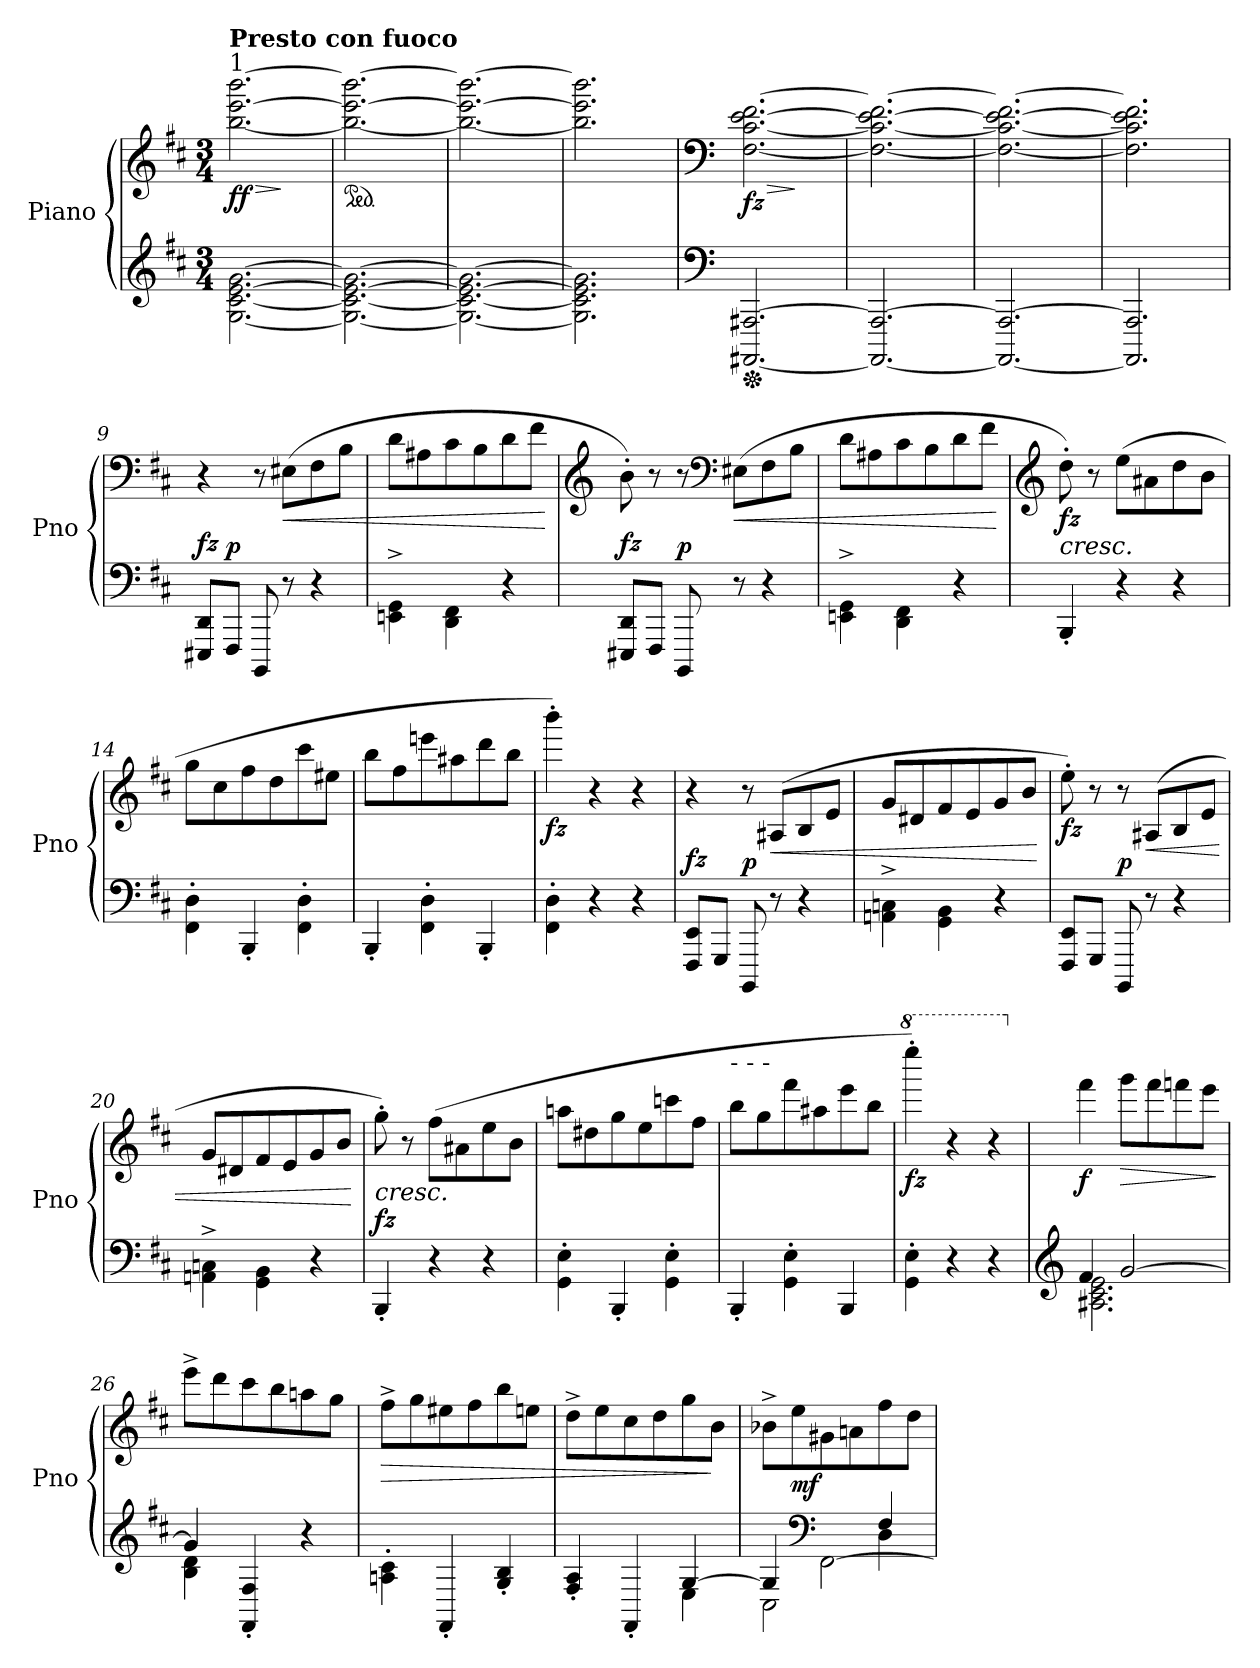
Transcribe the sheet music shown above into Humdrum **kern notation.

**kern	**kern	**dynam
*part1	*part1	*part1
*staff2	*staff1	*staff1/2
*I"Piano	*	*
*I'Pno	*	*
*clefG2	*clefG2	*
*k[f#c#]	*k[f#c#]	*
*M3/4	*M3/4	*
*8va	*	*
=1	=1	=1
!	!LO:TX:a:t=1	!
!	!LO:TX:a:B:t=Presto con fuoco	!
!	!	!LO:HP:b
!	!	!LO:DY:n=1:b
[2.g\ [2.cc#\ [2.ee\ [2.gg\	[2.bb\ [2.eee\ [2.bbb\	> ff
.	.	]
=2	=2	=2
*	*ped	*
2.g\_ 2.cc#\_ 2.ee\_ 2.gg\_	2.bb\_ 2.eee\_ 2.bbb\_	.
=3	=3	=3
2.g\_ 2.cc#\_ 2.ee\_ 2.gg\_	2.bb\_ 2.eee\_ 2.bbb\_	.
=4	=4	=4
2.g\] 2.cc#\] 2.ee\] 2.gg\]	2.bb\] 2.eee\] 2.bbb\]	.
=5	=5	=5
*clefF4	*clefF4	*
*Xped	*	*
*	*X8va	*
!	!	!LO:HP:b
!	!	!LO:DY:n=1:b
[2.AAA#X/ [2.AA#X/	[2.F#\ [2.c#\ [2.e\ [2.f#\	> fz
.	.	]
=6	=6	=6
2.AAA#/_ 2.AA#/_	2.F#\_ 2.c#\_ 2.e\_ 2.f#\_	.
=7	=7	=7
2.AAA#/_ 2.AA#/_	2.F#\_ 2.c#\_ 2.e\_ 2.f#\_	.
=8	=8	=8
2.AAA#/] 2.AA#/]	2.F#\] 2.c#\] 2.e\] 2.f#\]	.
=9	=9	=9
!	!	!LO:DY:a=2
8EE#X/ 8D/L	4r	fz
!	!	!LO:DY:a=2
8FF#/J	.	p
8BBB/	8r	.
!	!	!LO:HP:b
8r	(8E#X\L	<
4r	8F#\	.
.	8B\J	.
=10	=10	=10
4En\^ 4G\^	8d\L	.
.	8A#X\	.
4D\ 4F#\	8c#\	.
.	8B\	.
4r	8d\	.
.	8f#\J	.
.	.	[
!!LO:LB:g=z
=11	=11	=11
*	*clefG2	*
!	!	!LO:DY:a=2
8EE#X/ 8D/L	8b'\)	fz
8FF#/J	8r	.
!	!	!LO:DY:a=2
8BBB/	8r	p
*	*clefF4	*
!	!	!LO:HP:b
8r	(8E#X\L	<
4r	8F#\	.
.	8B\J	.
=12	=12	=12
4En\^ 4G\^	8d\L	.
.	8A#X\	.
4D\ 4F#\	8c#\	.
.	8B\	.
4r	8d\	.
.	8f#\J	.
.	.	[
=13	=13	=13
*	*clefG2	*
!	!	!LO:HP:b
!	!	!LO:DY:n=1:b
4BB'/	8dd'\)	< fz
.	8r	.
4r	(8ee\L	.
.	8a#X\	.
4r	8dd\	.
.	8b\J	.
=14	=14	=14
4F#\' 4d\'	8gg\L	.
.	8cc#\	.
!	!	!LO:DY:b
4BB'/	8ff#\	other-dynamics
.	8dd\	.
4F#\' 4d\'	8ccc#\	.
.	8ee#X\J	.
=15	=15	=15
4BB'/	8bb\L	.
.	8ff#\	.
4F#\' 4d\'	8eeen\	.
.	8aa#X\	.
4BB'/	8ddd\	.
.	8bb\J	.
.	.	[
=16	=16	=16
!	!	!LO:DY:b
4F#\' 4d\'	4bbb'\)	fz
4r	4r	.
4r	4r	.
!!LO:LB:g=z
=17	=17	=17
!	!	!LO:DY:a=2
8FF#/ 8E/L	4r	fz
8GG/J	.	.
!	!	!LO:DY:a=2
8BBB/	8r	p
!	!	!LO:HP:b
8r	(8A#X/L	<
4r	8B/	.
.	8e/J	.
=18	=18	=18
4An\^ 4cn\^	8g/L	.
.	8d#X/	.
4G\ 4B\	8f#/	.
.	8e/	.
4r	8g/	.
.	8b/J	.
.	.	[
=19	=19	=19
!	!	!LO:DY:b
8FF#/ 8E/L	8ee'\)	fz
8GG/J	8r	.
!	!	!LO:DY:a=2
8BBB/	8r	p
!	!	!LO:HP:b
8r	(8A#X/L	<
4r	8B/	.
.	8e/J	.
=20	=20	=20
4An\^ 4cn\^	8g/L	.
.	8d#X/	.
4G\ 4B\	8f#/	.
.	8e/	.
4r	8g/	.
.	8b/J	.
.	.	[
=21	=21	=21
!	!	!LO:HP:b
!	!	!LO:DY:n=1:a=2
4BB'/	8gg'\)	< fz
.	8r	.
4r	(8ff#\L	.
.	8a#X\	.
4r	8ee\	.
.	8b\J	.
=22	=22	=22
4G\' 4e\'	8aan\L	.
.	8dd#X\	.
!	!	!LO:DY:b
4BB'/	8gg\	other-dynamics
.	8ee\	.
4G\' 4e\'	8cccn\	.
.	8ff#\J	.
!!LO:LB:g=z
=23	=23	=23
!	!LO:TX:a:t=-       -       -	!
4BB'/	8bb\L	.
.	8gg\	.
4G\' 4e\'	8fff#\	.
.	8aa#X\	.
4BB/	8eee\	.
.	8bb\J	.
.	.	[
=24	=24	=24
*	*8va	*
!	!	!LO:DY:b
4G\' 4e\'	4eeee'\)	fz
4r	4r	.
4r	4r	.
=25	=25	=25
*clefG2	*	*
*^	*	*
*	*	*X8va	*
!	!	!	!LO:DY:b
4ff#/	2.a#X\ 2.cc#\ 2.ee\	4fff#\	f
!	!	!	!LO:HP:b
[2gg/	.	8ggg\L	>
.	.	8fff#\	.
.	.	8fffn\	.
.	.	8eee\J	.
*v	*v	*	*
.	.	]
=26	=26	=26
*^	*	*
4gg/]	4b\ 4dd\	8eee^\L	.
.	.	8ddd\	.
4F#/' 4f#/'	2ryy	8ccc#\	.
.	.	8bb\	.
4r	.	8aan\	.
.	.	8gg\J	.
*v	*v	*	*
=27	=27	=27
!	!	!LO:HP:b
4an\' 4cc#\'	8ff#^\L	>
.	8gg\	.
4F#'/	8ee#X\	.
.	8ff#\	.
4g/' 4b/'	8bb\	.
.	8een\J	.
=28	=28	=28
*^	*	*
4f#/' 4a/'	2ryy	8dd^\L	.
.	.	8ee\	.
4F#'/	.	8cc#\	.
.	.	8dd\	.
[4g/	4e\	8gg\	.
.	.	8b\J	]
!!LO:LB:g=z
=29	=29	=29	=29
*	*^	*	*
4g/]	2c#\	2ryy	8b-X^\L	.
!	!	!	!	!LO:DY:b
.	.	.	8ee\	mf
*clefF4	*	*	*	*
[2F#\	.	.	8g#X\	.
.	.	.	8an\	.
.	4d\	4f#/	8ff#\	.
.	.	.	8dd\J	.
*v	*v	*v	*	*
=	=	=
*-	*-	*-
